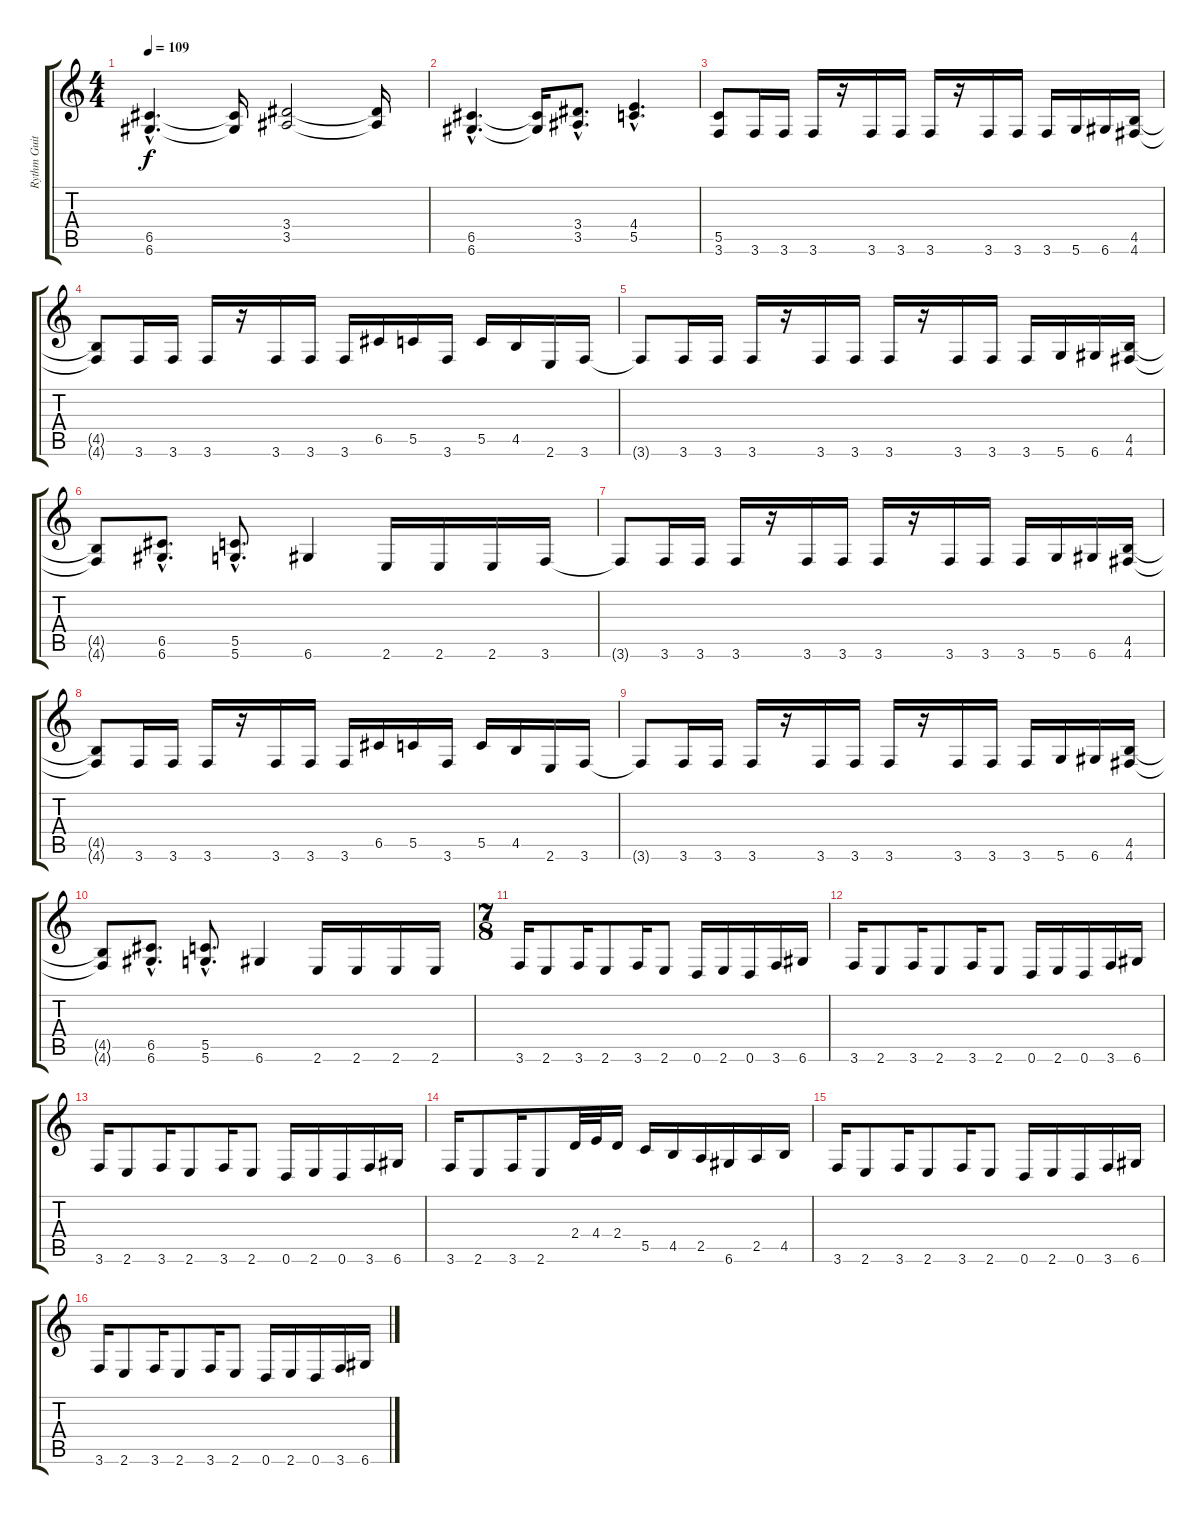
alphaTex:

\track ("Rythm Guitar" "Rythm Guit") {instrument distortionguitar}
\staff {score tabs}
\tuning (D4 A3 F3 C3 G2 D2) {hide}
\ts (4 4)
\tempo 109
\clef g2
\ks c
(6.5{hac} 6.6{hac}).4{d dy f} (6.5{t} 6.6{t}).16 (3.4 3.5).2 (3.4{t} 3.5{t}).16 |
(6.5{hac} 6.6{hac}).4{d} (6.5{t} 6.6{t}).16 (3.4{hac} 3.5{hac}).8{d} (4.4{hac} 5.5{hac}).4{d} |
(5.5 3.6).8 3.6.16 3.6.16 3.6.16 r.16 3.6.16 3.6.16 3.6.16 r.16 3.6.16 3.6.16 3.6.16 5.6.16 6.6.16 (4.5 4.6).16 |
(4.5{t} 4.6{t}).8 3.6.16 3.6.16 3.6.16 r.16 3.6.16 3.6.16 3.6.16 6.5.16 5.5.16 3.6.16 5.5.16 4.5.16 2.6.16 3.6.16 |
3.6{t}.8 3.6.16 3.6.16 3.6.16 r.16 3.6.16 3.6.16 3.6.16 r.16 3.6.16 3.6.16 3.6.16 5.6.16 6.6.16 (4.5 4.6).16 |
(4.5{t} 4.6{t}).8 (6.5{hac} 6.6{hac}).8{d} (5.5{hac} 5.6{hac}).8{d} 6.6.4 2.6.16 2.6.16 2.6.16 3.6.16 |
3.6{t}.8 3.6.16 3.6.16 3.6.16 r.16 3.6.16 3.6.16 3.6.16 r.16 3.6.16 3.6.16 3.6.16 5.6.16 6.6.16 (4.5 4.6).16 |
(4.5{t} 4.6{t}).8 3.6.16 3.6.16 3.6.16 r.16 3.6.16 3.6.16 3.6.16 6.5.16 5.5.16 3.6.16 5.5.16 4.5.16 2.6.16 3.6.16 |
3.6{t}.8 3.6.16 3.6.16 3.6.16 r.16 3.6.16 3.6.16 3.6.16 r.16 3.6.16 3.6.16 3.6.16 5.6.16 6.6.16 (4.5 4.6).16 |
(4.5{t} 4.6{t}).8 (6.5{hac} 6.6{hac}).8{d} (5.5{hac} 5.6{hac}).8{d} 6.6.4 2.6.16 2.6.16 2.6.16 2.6.16 |
\ts (7 8)
3.6.16 2.6.8 3.6.16 2.6.8 3.6.16 2.6.8 0.6.16 2.6.16 0.6.16 3.6.16 6.6.16 |
3.6.16 2.6.8 3.6.16 2.6.8 3.6.16 2.6.8 0.6.16 2.6.16 0.6.16 3.6.16 6.6.16 |
3.6.16 2.6.8 3.6.16 2.6.8 3.6.16 2.6.8 0.6.16 2.6.16 0.6.16 3.6.16 6.6.16 |
3.6.16 2.6.8 3.6.16 2.6.8 2.4.32 4.4.32 2.4.16 5.5.16 4.5.16 2.5.16 6.6.16 2.5.16 4.5.16 |
3.6.16 2.6.8 3.6.16 2.6.8 3.6.16 2.6.8 0.6.16 2.6.16 0.6.16 3.6.16 6.6.16 |
3.6.16 2.6.8 3.6.16 2.6.8 3.6.16 2.6.8 0.6.16 2.6.16 0.6.16 3.6.16 6.6.16
